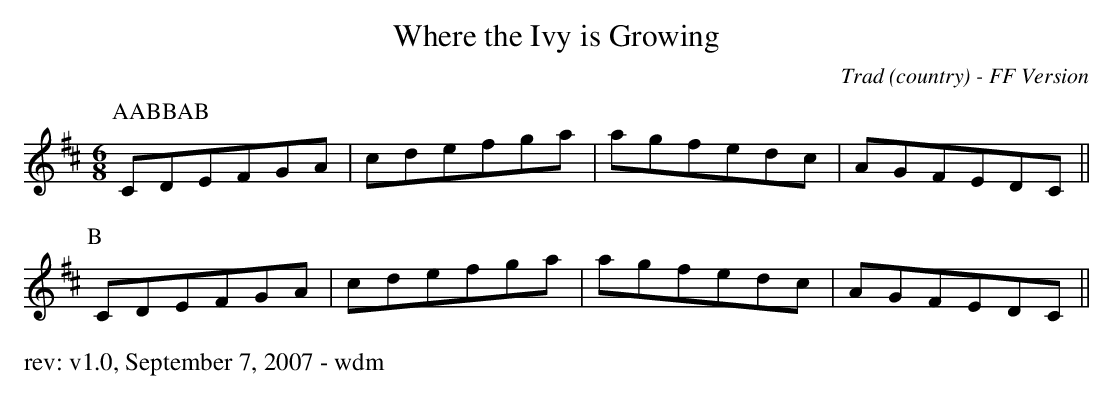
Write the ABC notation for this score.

X:1
T: Where the Ivy is Growing
O: Trad (country) - FF Version
M: 6/8
K: Dmaj
P: AABBAB
P:A
CDEFGA|cdefga|agfedc|AGFEDC||
P:B
CDEFGA|cdefga|agfedc|AGFEDC||
